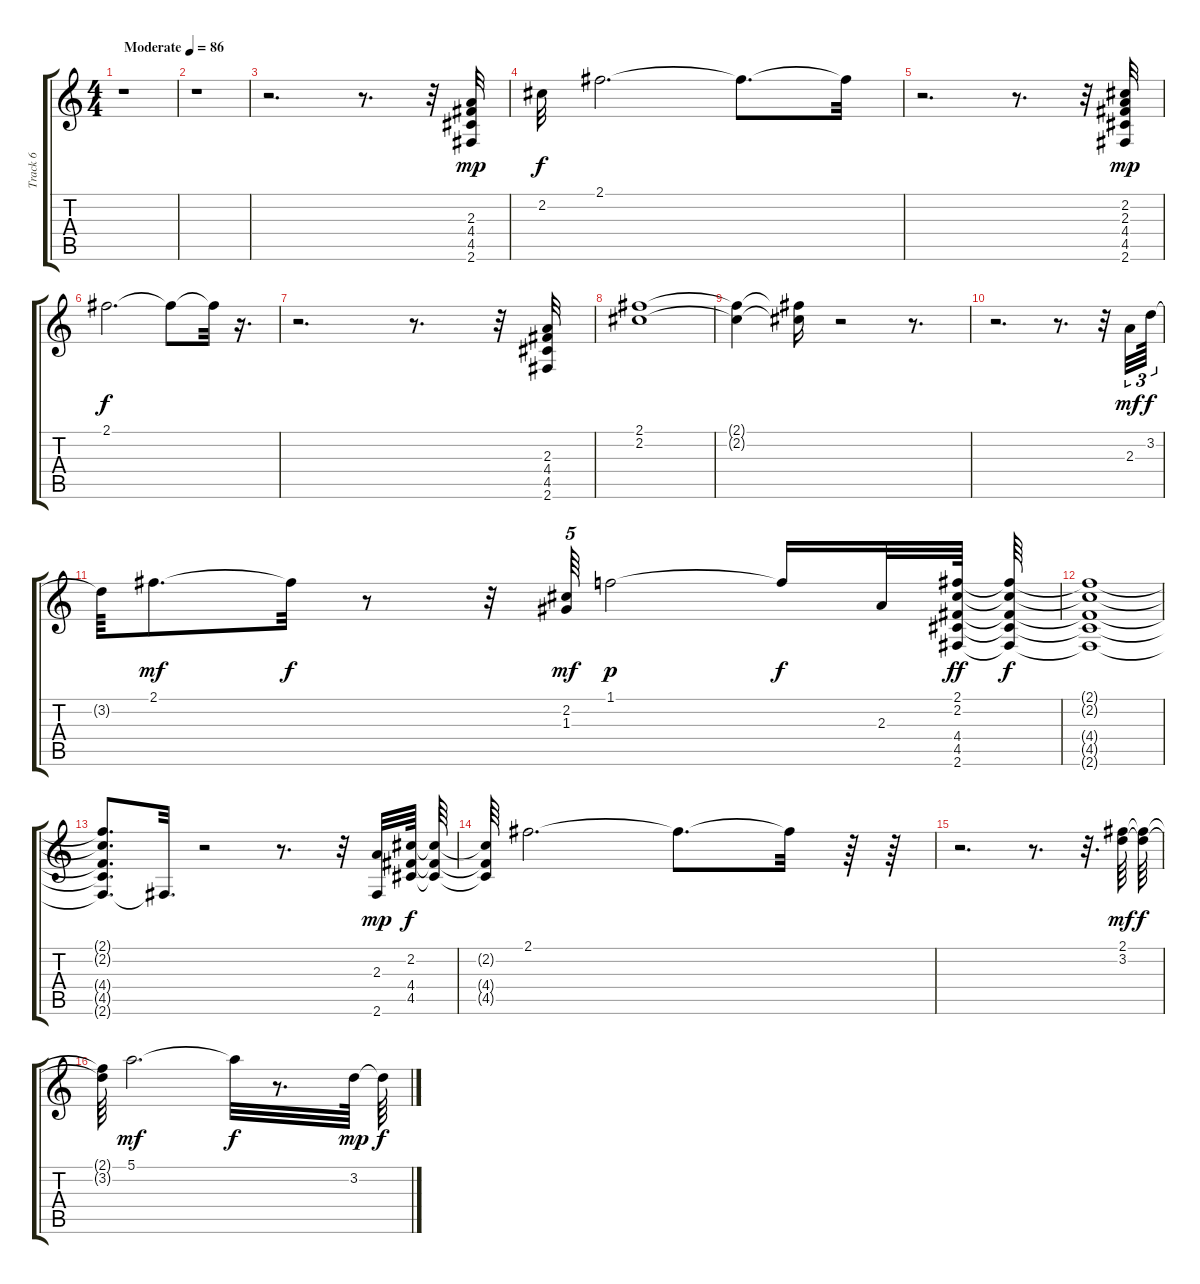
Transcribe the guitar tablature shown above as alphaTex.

\track ("Track 6" "Track 6") {instrument acousticguitarsteel}
\staff {score tabs}
\tuning (E4 B3 G3 D3 A2 E2) {hide}
\ts (4 4)
\tempo (86 "Moderate")
\clef g2
\ks c
r.1{dy mp instrument acousticguitarsteel} |
r.1 |
r.2{d} r.8{d} r.32 (2.3 4.4 4.5 2.6).32 |
2.2.32{dy f} 2.1.2{d} 2.1{t}.8{d} 2.1{t}.32 |
r.2{d} r.8{d} r.32 (2.2 2.3 4.4 4.5 2.6).32{dy mp} |
2.1.2{d dy f} 2.1{t}.8 2.1{t}.32 r.16{d} |
r.2{d} r.8{d} r.32 (2.3 4.4 4.5 2.6).32 |
(2.1 2.2).1 |
(2.1{t} 2.2{t}).4 (2.1{t} 2.2{t}).16 r.2 r.8{d} |
r.2{d} r.8{d} r.32 2.3.32{tu (3 2) dy mf} 3.2.64{tu (3 2) dy f} |
3.2{t}.64 2.1.8{d dy mf} 2.1{t}.32{dy f} r.8 r.32 (2.2 1.3).64{tu (5 4) dy mf} 1.1.2{dy p} 1.1{t}.16{dy f} 2.3.32 (2.1 2.2 4.4 4.5 2.6).64{dy ff} (2.1{t} 2.2{t} 4.4{t} 4.5{t} 2.6{t}).64{dy f} |
(2.1{t} 2.2{t} 4.4{t} 4.5{t} 2.6{t}).1 |
(2.1{t} 2.2{t} 4.4{t} 4.5{t} 2.6{t}).8{d} 2.6{t}.32{d} r.2 r.8{d} r.32 (2.3 2.6).32{dy mp} (2.2 4.4 4.5).64{dy f} (2.2{t} 4.4{t} 4.5{t}).64 |
(2.2{t} 4.4{t} 4.5{t}).64 2.1.2{d} 2.1{t}.8{d} 2.1{t}.32 r.64 r.64 |
r.2{d} r.8{d} r.32{d} (2.1 3.2).64{dy mf} (2.1{t} 3.2{t}).64{dy f} |
(2.1{t} 3.2{t}).64 5.1.2{d dy mf} 5.1{t}.32{dy f} r.8{d} 3.2.64{dy mp} 3.2{t}.64{dy f}
